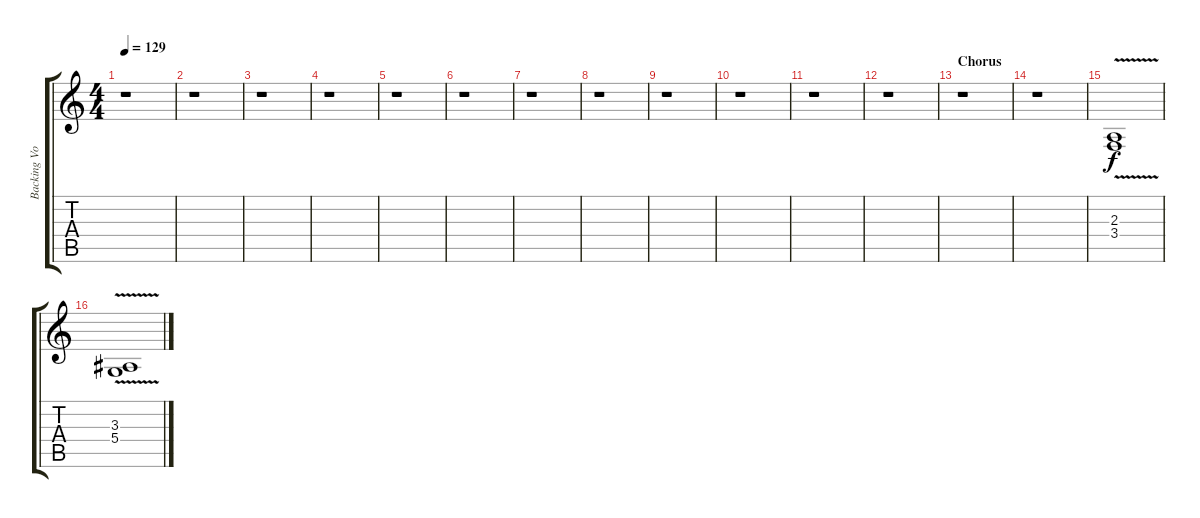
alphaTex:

\track ("Backing Vocals" "Backing Vo") {instrument englishhorn}
\staff {score tabs}
\tuning (E4 B3 G3 D3 A2 E2) {hide}
\ts (4 4)
\tempo 129
\clef g2
\ks c
r.1{dy f} |
r.1 |
r.1 |
r.1 |
r.1 |
r.1 |
r.1 |
r.1 |
r.1 |
r.1 |
r.1 |
r.1 |
\section ("" "Chorus")
r.1 |
r.1 |
(2.3{v} 3.4{v}).1 |
(3.3{v} 5.4{v}).1
